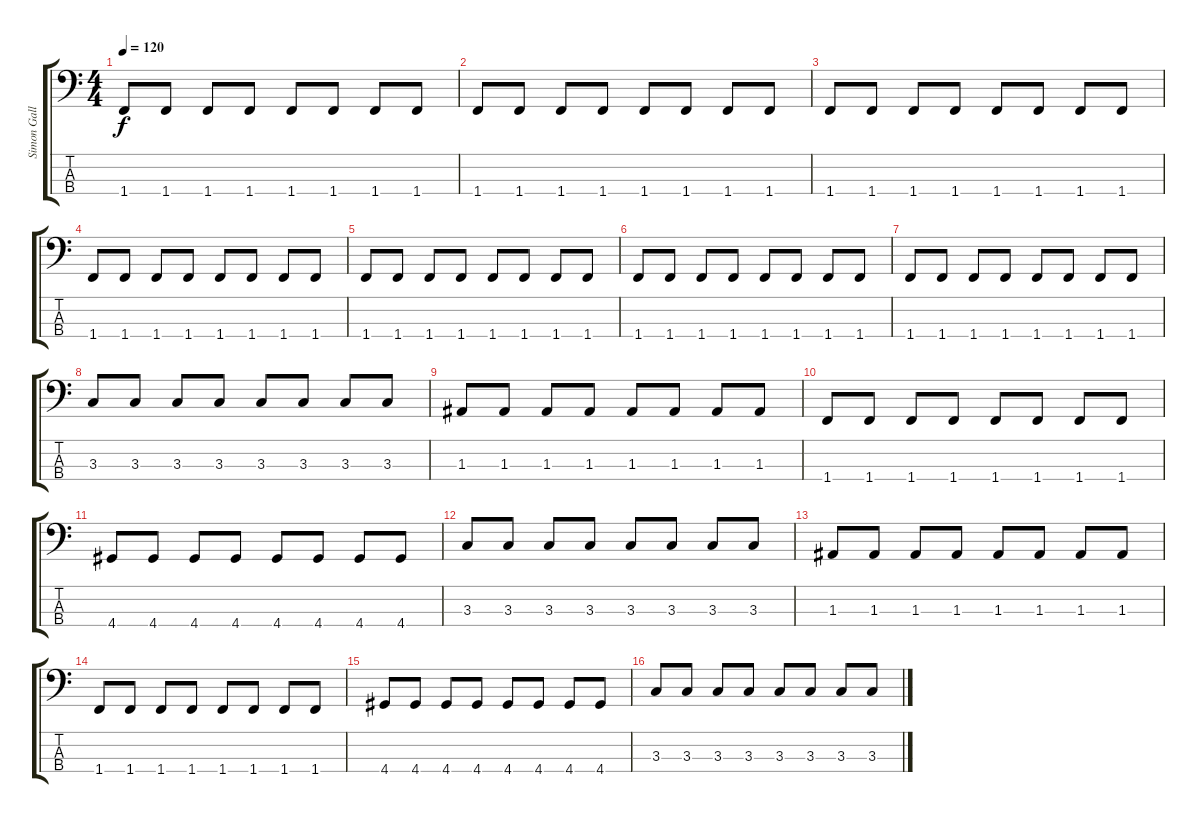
\track ("Simon Gallup" "Simon Gall") {instrument electricbassfinger}
\staff {score tabs}
\tuning (G2 D2 A1 E1) {hide}
\ts (4 4)
\tempo 120
\clef f4
\ks c
1.4.8{dy f} 1.4.8 1.4.8 1.4.8 1.4.8 1.4.8 1.4.8 1.4.8 |
1.4.8 1.4.8 1.4.8 1.4.8 1.4.8 1.4.8 1.4.8 1.4.8 |
1.4.8 1.4.8 1.4.8 1.4.8 1.4.8 1.4.8 1.4.8 1.4.8 |
1.4.8 1.4.8 1.4.8 1.4.8 1.4.8 1.4.8 1.4.8 1.4.8 |
1.4.8 1.4.8 1.4.8 1.4.8 1.4.8 1.4.8 1.4.8 1.4.8 |
1.4.8 1.4.8 1.4.8 1.4.8 1.4.8 1.4.8 1.4.8 1.4.8 |
1.4.8 1.4.8 1.4.8 1.4.8 1.4.8 1.4.8 1.4.8 1.4.8 |
3.3.8 3.3.8 3.3.8 3.3.8 3.3.8 3.3.8 3.3.8 3.3.8 |
1.3.8 1.3.8 1.3.8 1.3.8 1.3.8 1.3.8 1.3.8 1.3.8 |
1.4.8 1.4.8 1.4.8 1.4.8 1.4.8 1.4.8 1.4.8 1.4.8 |
4.4.8 4.4.8 4.4.8 4.4.8 4.4.8 4.4.8 4.4.8 4.4.8 |
3.3.8 3.3.8 3.3.8 3.3.8 3.3.8 3.3.8 3.3.8 3.3.8 |
1.3.8 1.3.8 1.3.8 1.3.8 1.3.8 1.3.8 1.3.8 1.3.8 |
1.4.8 1.4.8 1.4.8 1.4.8 1.4.8 1.4.8 1.4.8 1.4.8 |
4.4.8 4.4.8 4.4.8 4.4.8 4.4.8 4.4.8 4.4.8 4.4.8 |
3.3.8 3.3.8 3.3.8 3.3.8 3.3.8 3.3.8 3.3.8 3.3.8
